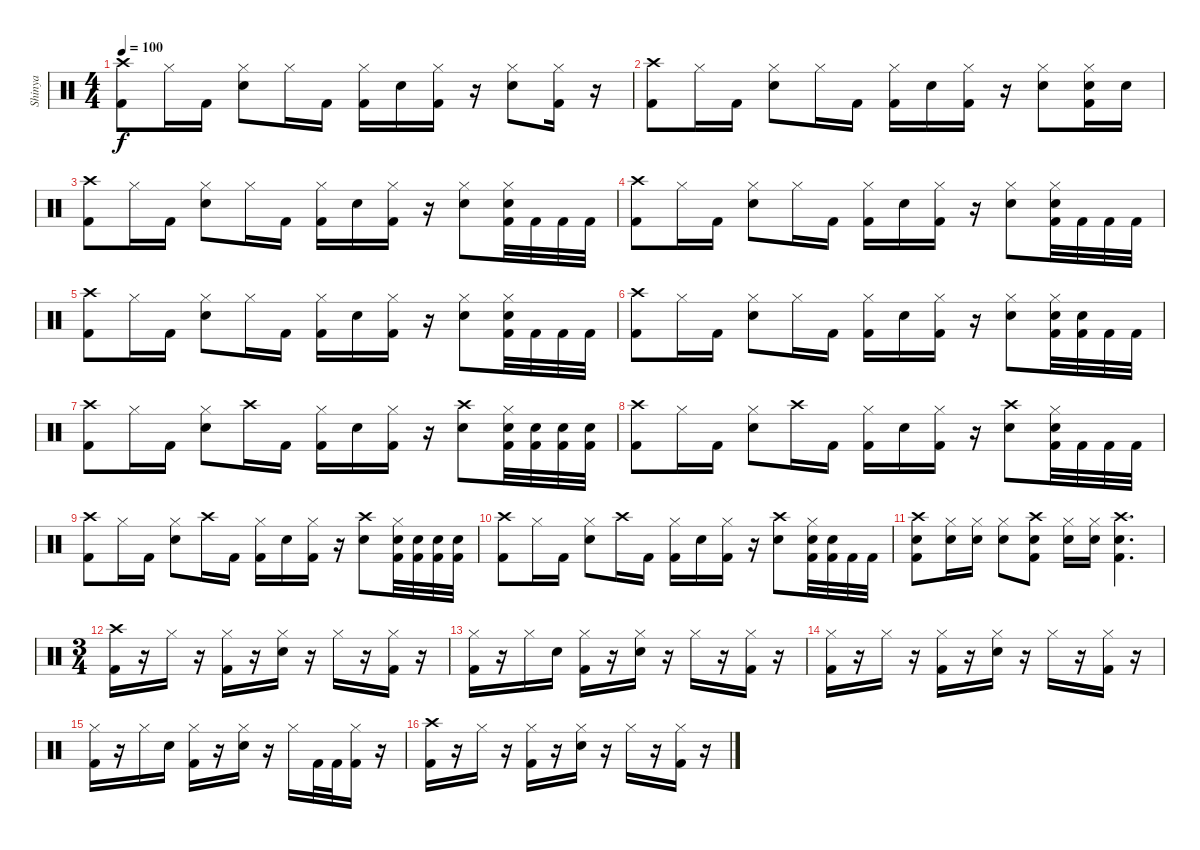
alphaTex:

\track ("Shinya" "Shinya") {instrument percussion}
\staff {score}
\articulation defaults
\ts (4 4)
\tempo 100
\clef neutral
\ks c
("Crash high (hit)" "Kick (hit) 2").8{dy f} "Hi-Hat (closed)".16 "Kick (hit) 2".16 ("Hi-Hat (closed)" "Snare (hit) 2").8 "Hi-Hat (closed)".16 "Kick (hit) 2".16 ("Hi-Hat (closed)" "Kick (hit) 2").16 "Snare (hit) 2".16 ("Hi-Hat (closed)" "Kick (hit) 2").16 r.16 ("Hi-Hat (closed)" "Snare (hit) 2").8 ("Hi-Hat (closed)" "Kick (hit) 2").16 r.16 |
("Crash high (hit)" "Kick (hit) 2").8 "Hi-Hat (closed)".16 "Kick (hit) 2".16 ("Hi-Hat (closed)" "Snare (hit) 2").8 "Hi-Hat (closed)".16 "Kick (hit) 2".16 ("Hi-Hat (closed)" "Kick (hit) 2").16 "Snare (hit) 2".16 ("Hi-Hat (closed)" "Kick (hit) 2").16 r.16 ("Hi-Hat (closed)" "Snare (hit) 2").8 ("Hi-Hat (closed)" "Snare (hit) 2" "Kick (hit) 2").16 "Snare (hit) 2".16 |
("Crash high (hit)" "Kick (hit) 2").8 "Hi-Hat (closed)".16 "Kick (hit) 2".16 ("Hi-Hat (closed)" "Snare (hit) 2").8 "Hi-Hat (closed)".16 "Kick (hit) 2".16 ("Hi-Hat (closed)" "Kick (hit) 2").16 "Snare (hit) 2".16 ("Hi-Hat (closed)" "Kick (hit) 2").16 r.16 ("Hi-Hat (closed)" "Snare (hit) 2").8 ("Hi-Hat (closed)" "Snare (hit) 2" "Kick (hit) 2").32 "Kick (hit) 2".32 "Kick (hit) 2".32 "Kick (hit) 2".32 |
("Crash high (hit)" "Kick (hit) 2").8 "Hi-Hat (closed)".16 "Kick (hit) 2".16 ("Hi-Hat (closed)" "Snare (hit) 2").8 "Hi-Hat (closed)".16 "Kick (hit) 2".16 ("Hi-Hat (closed)" "Kick (hit) 2").16 "Snare (hit) 2".16 ("Hi-Hat (closed)" "Kick (hit) 2").16 r.16 ("Hi-Hat (closed)" "Snare (hit) 2").8 ("Hi-Hat (closed)" "Snare (hit) 2" "Kick (hit) 2").32 "Kick (hit) 2".32 "Kick (hit) 2".32 "Kick (hit) 2".32 |
("Crash high (hit)" "Kick (hit) 2").8 "Hi-Hat (closed)".16 "Kick (hit) 2".16 ("Hi-Hat (closed)" "Snare (hit) 2").8 "Hi-Hat (closed)".16 "Kick (hit) 2".16 ("Hi-Hat (closed)" "Kick (hit) 2").16 "Snare (hit) 2".16 ("Hi-Hat (closed)" "Kick (hit) 2").16 r.16 ("Hi-Hat (closed)" "Snare (hit) 2").8 ("Hi-Hat (closed)" "Snare (hit) 2" "Kick (hit) 2").32 "Kick (hit) 2".32 "Kick (hit) 2".32 "Kick (hit) 2".32 |
("Crash high (hit)" "Kick (hit) 2").8 "Hi-Hat (closed)".16 "Kick (hit) 2".16 ("Hi-Hat (closed)" "Snare (hit) 2").8 "Hi-Hat (closed)".16 "Kick (hit) 2".16 ("Hi-Hat (closed)" "Kick (hit) 2").16 "Snare (hit) 2".16 ("Hi-Hat (closed)" "Kick (hit) 2").16 r.16 ("Hi-Hat (closed)" "Snare (hit) 2").8 ("Hi-Hat (closed)" "Snare (hit) 2" "Kick (hit) 2").32 ("Snare (hit) 2" "Kick (hit) 2").32 "Kick (hit) 2".32 "Kick (hit) 2".32 |
("Crash high (hit)" "Kick (hit) 2").8 "Hi-Hat (closed)".16 "Kick (hit) 2".16 ("Hi-Hat (closed)" "Snare (hit) 2").8 "Crash high (hit)".16 "Kick (hit) 2".16 ("Hi-Hat (closed)" "Kick (hit) 2").16 "Snare (hit) 2".16 ("Hi-Hat (closed)" "Kick (hit) 2").16 r.16 ("Crash high (hit)" "Snare (hit) 2").8 ("Hi-Hat (closed)" "Snare (hit) 2" "Kick (hit) 2").32 ("Snare (hit) 2" "Kick (hit) 2").32 ("Snare (hit) 2" "Kick (hit) 2").32 ("Snare (hit) 2" "Kick (hit) 2").32 |
("Crash high (hit)" "Kick (hit) 2").8 "Hi-Hat (closed)".16 "Kick (hit) 2".16 ("Hi-Hat (closed)" "Snare (hit) 2").8 "Crash high (hit)".16 "Kick (hit) 2".16 ("Hi-Hat (closed)" "Kick (hit) 2").16 "Snare (hit) 2".16 ("Hi-Hat (closed)" "Kick (hit) 2").16 r.16 ("Crash high (hit)" "Snare (hit) 2").8 ("Hi-Hat (closed)" "Snare (hit) 2" "Kick (hit) 2").32 "Kick (hit) 2".32 "Kick (hit) 2".32 "Kick (hit) 2".32 |
("Crash high (hit)" "Kick (hit) 2").8 "Hi-Hat (closed)".16 "Kick (hit) 2".16 ("Hi-Hat (closed)" "Snare (hit) 2").8 "Crash high (hit)".16 "Kick (hit) 2".16 ("Hi-Hat (closed)" "Kick (hit) 2").16 "Snare (hit) 2".16 ("Hi-Hat (closed)" "Kick (hit) 2").16 r.16 ("Crash high (hit)" "Snare (hit) 2").8 ("Hi-Hat (closed)" "Snare (hit) 2" "Kick (hit) 2").32 ("Snare (hit) 2" "Kick (hit) 2").32 ("Snare (hit) 2" "Kick (hit) 2").32 ("Snare (hit) 2" "Kick (hit) 2").32 |
("Crash high (hit)" "Kick (hit) 2").8 "Hi-Hat (closed)".16 "Kick (hit) 2".16 ("Hi-Hat (closed)" "Snare (hit) 2").8 "Crash high (hit)".16 "Kick (hit) 2".16 ("Hi-Hat (closed)" "Kick (hit) 2").16 "Snare (hit) 2".16 ("Hi-Hat (closed)" "Kick (hit) 2").16 r.16 ("Crash high (hit)" "Snare (hit) 2").8 ("Hi-Hat (closed)" "Snare (hit) 2" "Kick (hit) 2").32 ("Snare (hit) 2" "Kick (hit) 2").32 "Kick (hit) 2".32 "Kick (hit) 2".32 |
("Crash high (hit)" "Snare (hit) 2" "Kick (hit) 2").8 ("Hi-Hat (closed)" "Snare (hit) 2").16 ("Hi-Hat (closed)" "Snare (hit) 2").16 ("Hi-Hat (closed)" "Snare (hit) 2").8 ("Crash high (hit)" "Snare (hit) 2" "Kick (hit) 2").8 ("Hi-Hat (closed)" "Snare (hit) 2").16 ("Hi-Hat (closed)" "Snare (hit) 2").16 ("Crash high (hit)" "Snare (hit) 2" "Kick (hit) 2").4{d} |
\ts (3 4)
("Crash high (hit)" "Kick (hit) 2").16 r.16 "Hi-Hat (closed)".16 r.16 ("Hi-Hat (closed)" "Kick (hit) 2").16 r.16 ("Hi-Hat (closed)" "Snare (hit) 2").16 r.16 "Hi-Hat (closed)".16 r.16 ("Hi-Hat (closed)" "Kick (hit) 2").16 r.16 |
("Hi-Hat (closed)" "Kick (hit) 2").16 r.16 "Hi-Hat (closed)".16 "Snare (hit) 2".16 ("Hi-Hat (closed)" "Kick (hit) 2").16 r.16 ("Hi-Hat (closed)" "Snare (hit) 2").16 r.16 "Hi-Hat (closed)".16 r.16 ("Hi-Hat (closed)" "Kick (hit) 2").16 r.16 |
("Hi-Hat (closed)" "Kick (hit) 2").16 r.16 "Hi-Hat (closed)".16 r.16 ("Hi-Hat (closed)" "Kick (hit) 2").16 r.16 ("Hi-Hat (closed)" "Snare (hit) 2").16 r.16 "Hi-Hat (closed)".16 r.16 ("Hi-Hat (closed)" "Kick (hit) 2").16 r.16 |
("Hi-Hat (closed)" "Kick (hit) 2").16 r.16 "Hi-Hat (closed)".16 "Snare (hit) 2".16 ("Hi-Hat (closed)" "Kick (hit) 2").16 r.16 ("Hi-Hat (closed)" "Snare (hit) 2").16 r.16 "Hi-Hat (closed)".16 "Kick (hit) 2".32 "Kick (hit) 2".32 ("Hi-Hat (closed)" "Kick (hit) 2").16 r.16 |
("Crash high (hit)" "Kick (hit) 2").16 r.16 "Hi-Hat (closed)".16 r.16 ("Hi-Hat (closed)" "Kick (hit) 2").16 r.16 ("Hi-Hat (closed)" "Snare (hit) 2").16 r.16 "Hi-Hat (closed)".16 r.16 ("Hi-Hat (closed)" "Kick (hit) 2").16 r.16
